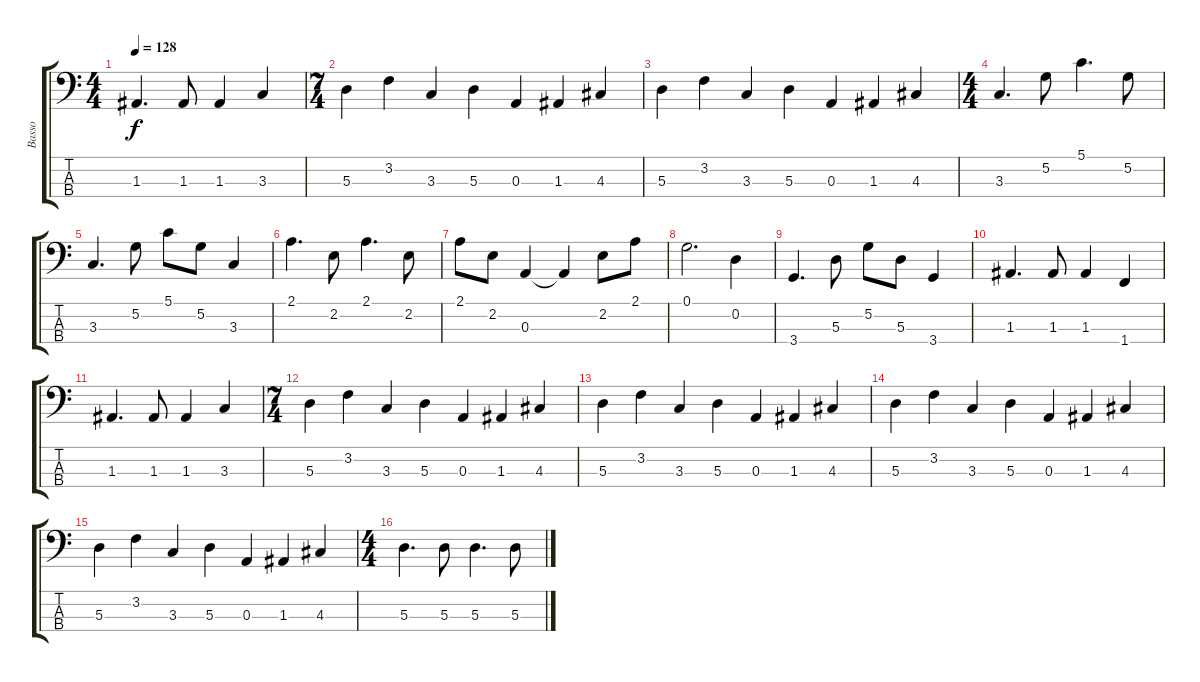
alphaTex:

\track ("Basso" "Basso") {instrument electricbassfinger}
\staff {score tabs}
\tuning (G2 D2 A1 E1) {hide}
\ts (4 4)
\tempo 128
\clef f4
\ks c
1.3.4{d dy f} 1.3.8 1.3.4 3.3.4 |
\ts (7 4)
5.3.4 3.2.4 3.3.4 5.3.4 0.3.4 1.3.4 4.3.4 |
5.3.4 3.2.4 3.3.4 5.3.4 0.3.4 1.3.4 4.3.4 |
\ts (4 4)
3.3.4{d} 5.2.8 5.1.4{d} 5.2.8 |
3.3.4{d} 5.2.8 5.1.8 5.2.8 3.3.4 |
2.1.4{d} 2.2.8 2.1.4{d} 2.2.8 |
2.1.8 2.2.8 0.3.4 0.3{t}.4 2.2.8 2.1.8 |
0.1.2{d} 0.2.4 |
3.4.4{d} 5.3.8 5.2.8 5.3.8 3.4.4 |
1.3.4{d} 1.3.8 1.3.4 1.4.4 |
1.3.4{d} 1.3.8 1.3.4 3.3.4 |
\ts (7 4)
5.3.4 3.2.4 3.3.4 5.3.4 0.3.4 1.3.4 4.3.4 |
5.3.4 3.2.4 3.3.4 5.3.4 0.3.4 1.3.4 4.3.4 |
5.3.4 3.2.4 3.3.4 5.3.4 0.3.4 1.3.4 4.3.4 |
5.3.4 3.2.4 3.3.4 5.3.4 0.3.4 1.3.4 4.3.4 |
\ts (4 4)
5.3.4{d} 5.3.8 5.3.4{d} 5.3.8
